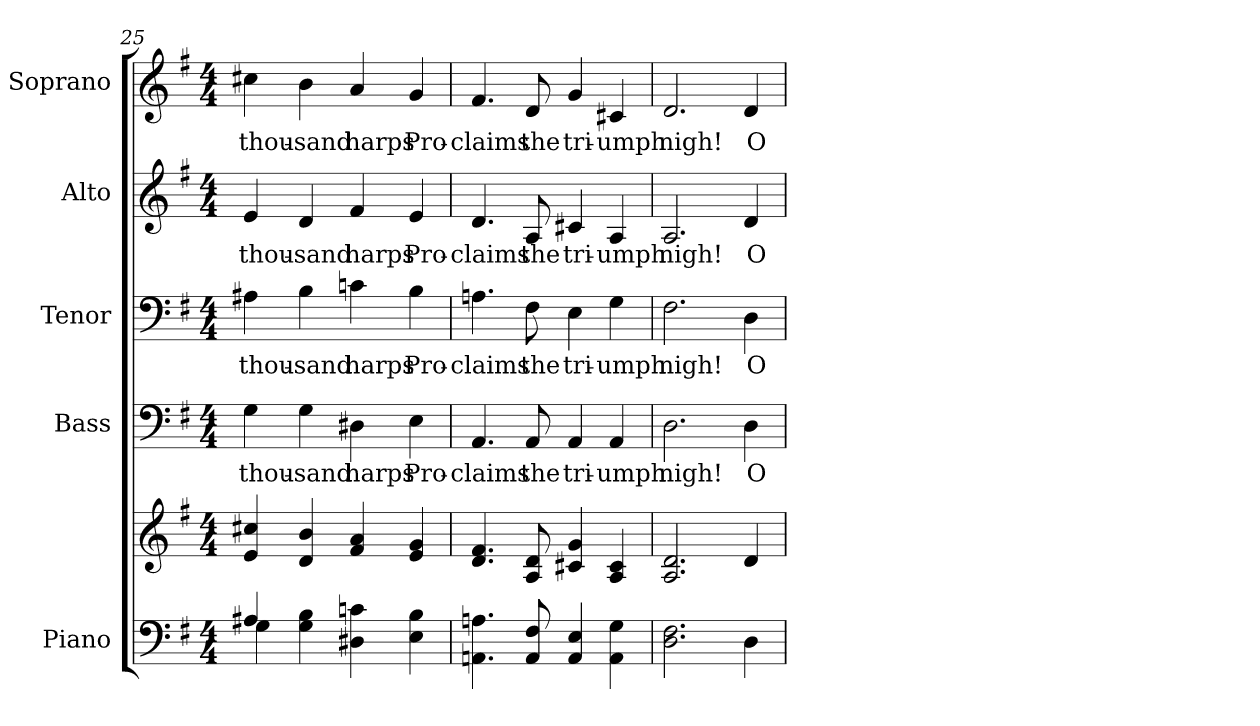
**kern	**kern	**kern	**text	**kern	**text	**kern	**text	**kern	**text
*part5	*part5	*part4	*part4	*part3	*part3	*part2	*part2	*part1	*part1
*staff6	*staff5	*staff4	*staff4	*staff3	*staff3	*staff2	*staff2	*staff1	*staff1
*I"Piano	*	*I"Bass	*	*I"Tenor	*	*I"Alto	*	*I"Soprano	*
*I'Pno.	*	*I'B.	*	*I'T.	*	*I'A.	*	*I'S.	*
*clefF4	*clefG2	*clefF4	*	*clefF4	*	*clefG2	*	*clefG2	*
*k[f#]	*k[f#]	*k[f#]	*	*k[f#]	*	*k[f#]	*	*k[f#]	*
*G:	*G:	*G:	*	*G:	*	*G:	*	*G:	*
*M4/4	*M4/4	*M4/4	*	*M4/4	*	*M4/4	*	*M4/4	*
=25	=25	=25	=25	=25	=25	=25	=25	=25	=25
*^	*	*	*	*	*	*	*	*	*
!	!	!	!	!LO:LY:b:color=#000000	!	!	!	!	!	!
!	!	!	!	!	!	!LO:LY:b:color=#000000	!	!	!	!
!	!	!	!	!	!	!	!	!LO:LY:b:color=#000000	!	!
!	!	!	!	!	!	!	!	!	!	!LO:LY:b:color=#000000
4A#Xi/	4Gi\	4ei/ 4cc#Xi	4Gi\	thou-	4A#Xi\	thou-	4ei/	thou-	4cc#Xi\	thou-
!	!	!	!	!LO:LY:b:color=#000000	!	!	!	!	!	!
!	!	!	!	!	!	!LO:LY:b:color=#000000	!	!	!	!
!	!	!	!	!	!	!	!	!LO:LY:b:color=#000000	!	!
!	!	!	!	!	!	!	!	!	!	!LO:LY:b:color=#000000
4Gi\ 4Bi	4ryy	4di/ 4bi	4Gi\	-sand	4Bi\	-sand	4di/	-sand	4bi\	-sand
!	!	!	!	!LO:LY:b:color=#000000	!	!	!	!	!	!
!	!	!	!	!	!	!LO:LY:b:color=#000000	!	!	!	!
!	!	!	!	!	!	!	!	!LO:LY:b:color=#000000	!	!
!	!	!	!	!	!	!	!	!	!	!LO:LY:b:color=#000000
4D#Xi\ 4cni	2ryy	4f#i/ 4ai	4D#Xi\	harps	4cni\	harps	4f#i/	harps	4ai/	harps
!	!	!	!	!LO:LY:b:color=#000000	!	!	!	!	!	!
!	!	!	!	!	!	!LO:LY:b:color=#000000	!	!	!	!
!	!	!	!	!	!	!	!	!LO:LY:b:color=#000000	!	!
!	!	!	!	!	!	!	!	!	!	!LO:LY:b:color=#000000
4Ei\ 4Bi	.	4ei/ 4gi	4Ei\	Pro-	4Bi\	Pro-	4ei/	Pro-	4gi/	Pro-
*v	*v	*	*	*	*	*	*	*	*	*
!!LO:PB:g=z
=26	=26	=26	=26	=26	=26	=26	=26	=26	=26
!	!	!	!LO:LY:b:color=#000000	!	!	!	!	!	!
!	!	!	!	!	!LO:LY:b:color=#000000	!	!	!	!
!	!	!	!	!	!	!	!LO:LY:b:color=#000000	!	!
!	!	!	!	!	!	!	!	!	!LO:LY:b:color=#000000
4.AAni\ 4.Ani	4.di/ 4.f#i	4.AAi/	-claims	4.Ani\	-claims	4.di/	-claims	4.f#i/	-claims
!	!	!	!LO:LY:b:color=#000000	!	!	!	!	!	!
!	!	!	!	!	!LO:LY:b:color=#000000	!	!	!	!
!	!	!	!	!	!	!	!LO:LY:b:color=#000000	!	!
!	!	!	!	!	!	!	!	!	!LO:LY:b:color=#000000
8AAi/ 8F#i	8Ai/ 8di	8AAi/	the	8F#i\	the	8Ai/	the	8di/	the
!	!	!	!LO:LY:b:color=#000000	!	!	!	!	!	!
!	!	!	!	!	!LO:LY:b:color=#000000	!	!	!	!
!	!	!	!	!	!	!	!LO:LY:b:color=#000000	!	!
!	!	!	!	!	!	!	!	!	!LO:LY:b:color=#000000
4AAi/ 4Ei	4c#Xi/ 4gi	4AAi/	tri-	4Ei\	tri-	4c#Xi/	tri-	4gi/	tri-
!	!	!	!LO:LY:b:color=#000000	!	!	!	!	!	!
!	!	!	!	!	!LO:LY:b:color=#000000	!	!	!	!
!	!	!	!	!	!	!	!LO:LY:b:color=#000000	!	!
!	!	!	!	!	!	!	!	!	!LO:LY:b:color=#000000
4AAi\ 4Gi	4Ai/ 4c#i	4AAi/	-umph	4Gi\	-umph	4Ai/	-umph	4c#Xi/	-umph
=27	=27	=27	=27	=27	=27	=27	=27	=27	=27
!	!	!	!LO:LY:b:color=#000000	!	!	!	!	!	!
!	!	!	!	!	!LO:LY:b:color=#000000	!	!	!	!
!	!	!	!	!	!	!	!LO:LY:b:color=#000000	!	!
!	!	!	!	!	!	!	!	!	!LO:LY:b:color=#000000
2.Di\ 2.F#i	2.Ai/ 2.di	2.Di\	nigh!	2.F#i\	nigh!	2.Ai/	nigh!	2.di/	nigh!
!	!	!	!LO:LY:b:color=#000000	!	!	!	!	!	!
!	!	!	!	!	!LO:LY:b:color=#000000	!	!	!	!
!	!	!	!	!	!	!	!LO:LY:b:color=#000000	!	!
!	!	!	!	!	!	!	!	!	!LO:LY:b:color=#000000
4Di\	4di/	4Di\	O	4Di\	O	4di/	O	4di/	O
=	=	=	=	=	=	=	=	=	=
*-	*-	*-	*-	*-	*-	*-	*-	*-	*-
